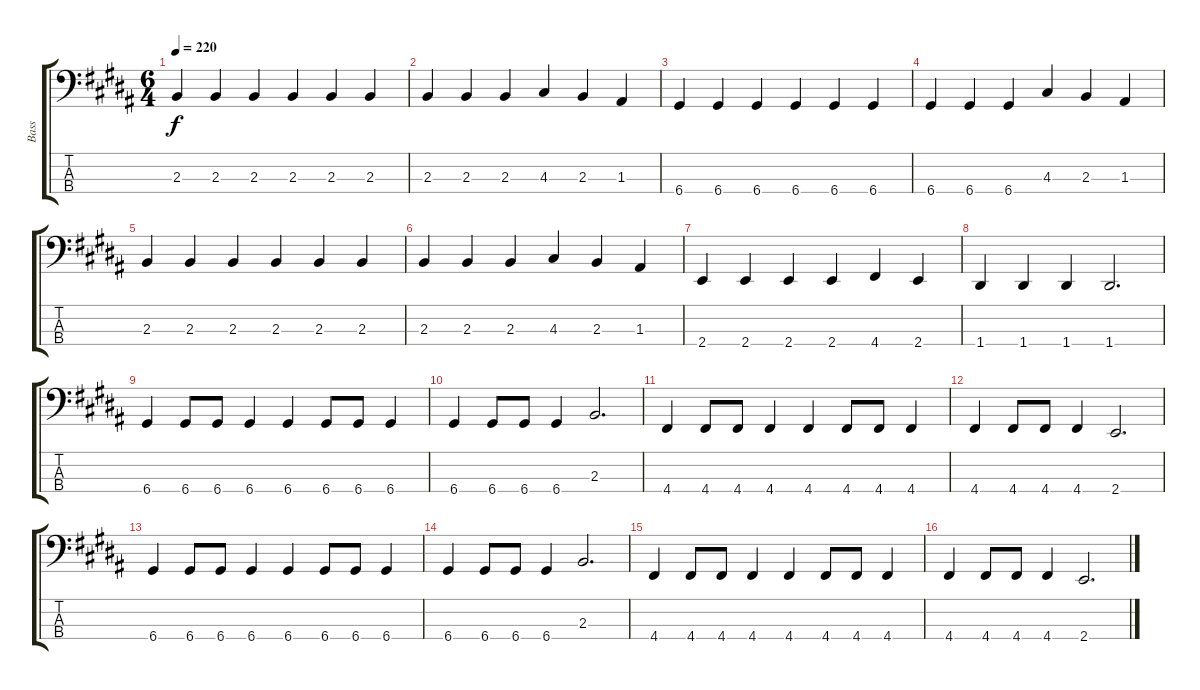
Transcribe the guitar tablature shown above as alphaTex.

\track ("Bass" "Bass") {instrument electricbassfinger}
\staff {score tabs}
\tuning (G2 D2 A1 D1) {hide}
\ts (6 4)
\tempo 220
\clef f4
\ks g#minor
2.3.4{dy f} 2.3.4 2.3.4 2.3.4 2.3.4 2.3.4 |
2.3.4 2.3.4 2.3.4 4.3.4 2.3.4 1.3.4 |
6.4.4 6.4.4 6.4.4 6.4.4 6.4.4 6.4.4 |
6.4.4 6.4.4 6.4.4 4.3.4 2.3.4 1.3.4 |
2.3.4 2.3.4 2.3.4 2.3.4 2.3.4 2.3.4 |
2.3.4 2.3.4 2.3.4 4.3.4 2.3.4 1.3.4 |
2.4.4 2.4.4 2.4.4 2.4.4 4.4.4 2.4.4 |
1.4.4 1.4.4 1.4.4 1.4.2{d} |
6.4.4 6.4.8 6.4.8 6.4.4 6.4.4 6.4.8 6.4.8 6.4.4 |
6.4.4 6.4.8 6.4.8 6.4.4 2.3.2{d} |
4.4.4 4.4.8 4.4.8 4.4.4 4.4.4 4.4.8 4.4.8 4.4.4 |
4.4.4 4.4.8 4.4.8 4.4.4 2.4.2{d} |
6.4.4 6.4.8 6.4.8 6.4.4 6.4.4 6.4.8 6.4.8 6.4.4 |
6.4.4 6.4.8 6.4.8 6.4.4 2.3.2{d} |
4.4.4 4.4.8 4.4.8 4.4.4 4.4.4 4.4.8 4.4.8 4.4.4 |
4.4.4 4.4.8 4.4.8 4.4.4 2.4.2{d}
